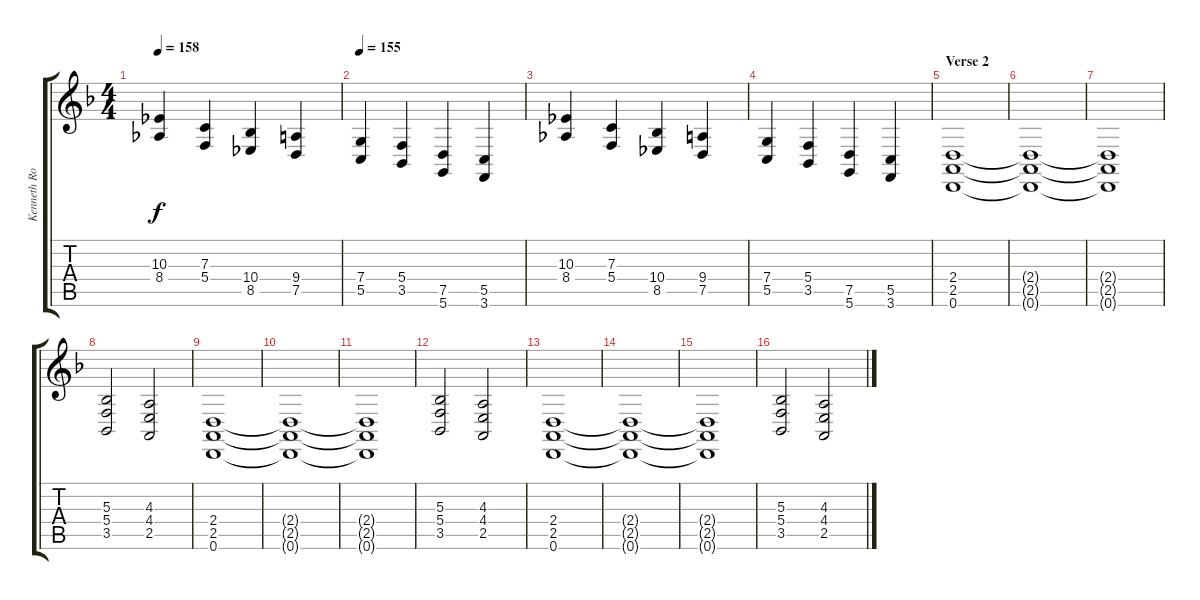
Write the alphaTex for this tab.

\track ("Kenneth Roos" "Kenneth Ro") {instrument pad2warm}
\staff {score tabs}
\tuning (D4 A3 F3 C3 G2 D2) {hide}
\ts (4 4)
\tempo 158
\clef g2
\ks dminor
(10.3 8.4).4{dy f} (7.3 5.4).4 (10.4 8.5).4 (9.4 7.5).4 |
\tempo 155
(7.4 5.5).4 (5.4 3.5).4 (7.5 5.6).4 (5.5 3.6).4 |
(10.3 8.4).4 (7.3 5.4).4 (10.4 8.5).4 (9.4 7.5).4 |
(7.4 5.5).4 (5.4 3.5).4 (7.5 5.6).4 (5.5 3.6).4 |
\section ("" "Verse 2")
(2.4 2.5 0.6).1 |
(2.4{t} 2.5{t} 0.6{t}).1 |
(2.4{t} 2.5{t} 0.6{t}).1 |
(5.3 5.4 3.5).2 (4.3 4.4 2.5).2 |
(2.4 2.5 0.6).1 |
(2.4{t} 2.5{t} 0.6{t}).1 |
(2.4{t} 2.5{t} 0.6{t}).1 |
(5.3 5.4 3.5).2 (4.3 4.4 2.5).2 |
(2.4 2.5 0.6).1 |
(2.4{t} 2.5{t} 0.6{t}).1 |
(2.4{t} 2.5{t} 0.6{t}).1 |
(5.3 5.4 3.5).2 (4.3 4.4 2.5).2
